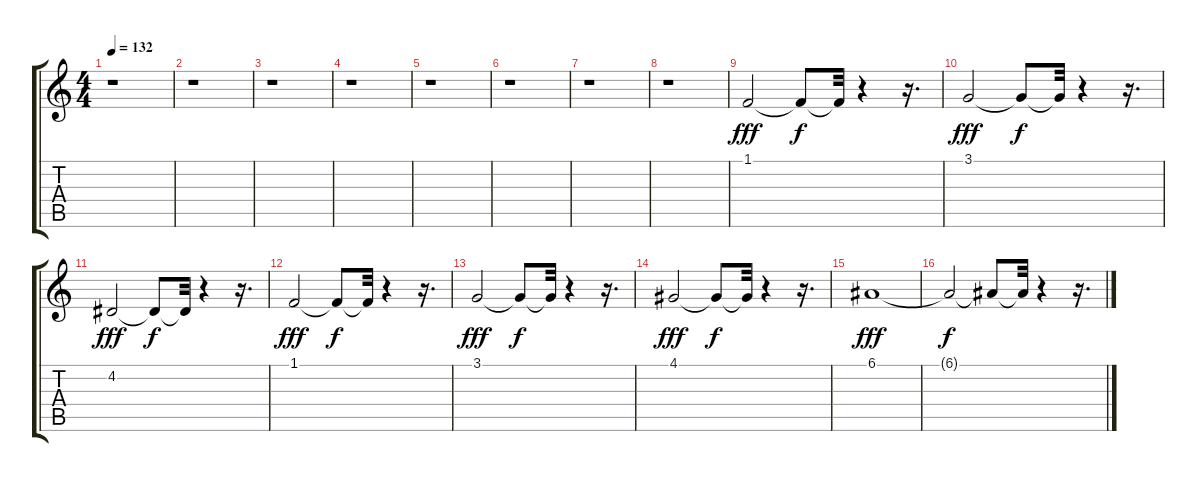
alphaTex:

\track "" {instrument fx3crystal}
\staff {score tabs}
\tuning (E4 B3 G3 D3 A2 E2) {hide}
\ts (4 4)
\tempo 132
\clef g2
\ks c
r.1{dy fff} |
r.1 |
r.1 |
r.1 |
r.1 |
r.1 |
r.1 |
r.1 |
1.1.2 1.1{t}.8{dy f} 1.1{t}.32 r.4 r.16{d} |
3.1.2{dy fff} 3.1{t}.8{dy f} 3.1{t}.32 r.4 r.16{d} |
4.2.2{dy fff} 4.2{t}.8{dy f} 4.2{t}.32 r.4 r.16{d} |
1.1.2{dy fff} 1.1{t}.8{dy f} 1.1{t}.32 r.4 r.16{d} |
3.1.2{dy fff} 3.1{t}.8{dy f} 3.1{t}.32 r.4 r.16{d} |
4.1.2{dy fff} 4.1{t}.8{dy f} 4.1{t}.32 r.4 r.16{d} |
6.1.1{dy fff} |
6.1{t}.2{dy f} 6.1{t}.8 6.1{t}.32 r.4 r.16{d}
